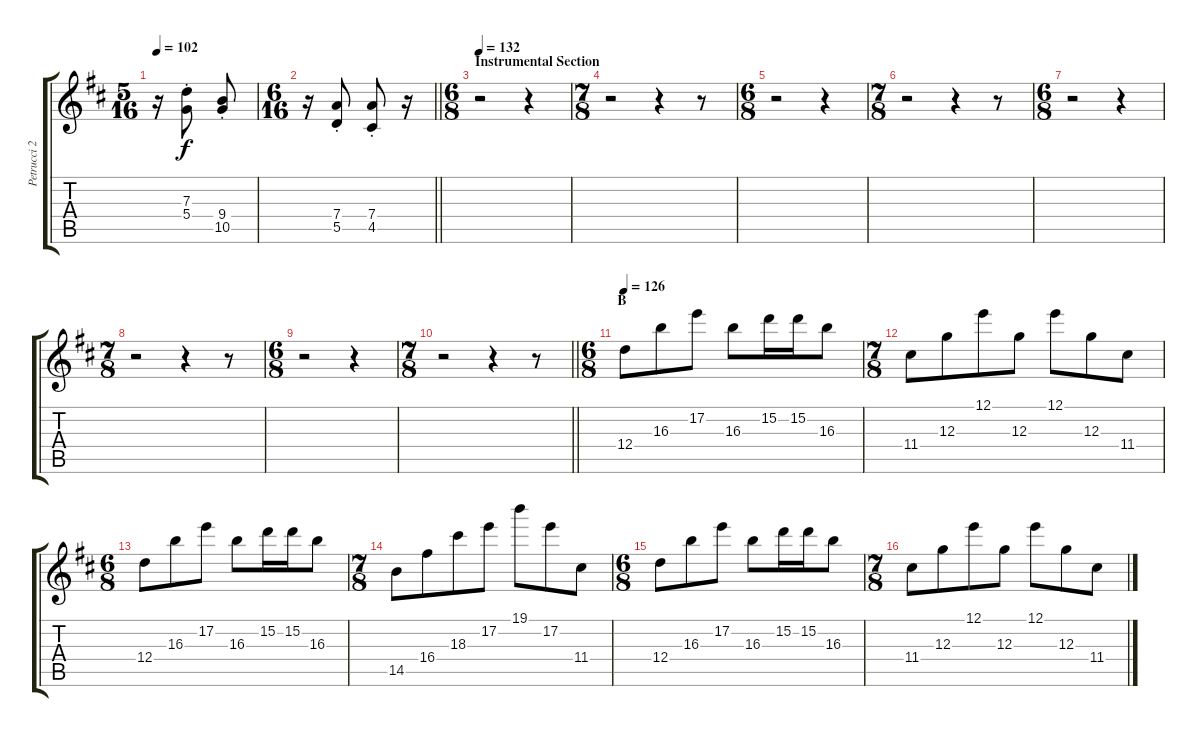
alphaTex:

\track ("Petrucci 2" "Petrucci 2") {instrument overdrivenguitar}
\staff {score tabs}
\tuning (E4 B3 G3 D3 A2 E2) {hide}
\ts (5 16)
\tempo 102
\clef g2
\ks bminor
r.16{dy f} (7.3{st} 5.4{st}).8 (9.4{st} 10.5{st}).8 |
\ts (6 16)
\barLineRight lightlight
r.16 (7.4{st} 5.5{st}).8 (7.4{st} 4.5{st}).8 r.16 |
\ts (6 8)
\section ("" "Instrumental Section")
\tempo 132
r.2 r.4 |
\ts (7 8)
r.2 r.4 r.8 |
\ts (6 8)
r.2 r.4 |
\ts (7 8)
r.2 r.4 r.8 |
\ts (6 8)
r.2 r.4 |
\ts (7 8)
r.2 r.4 r.8 |
\ts (6 8)
r.2 r.4 |
\ts (7 8)
\barLineRight lightlight
r.2 r.4 r.8 |
\ts (6 8)
\section ("" "B")
\tempo 126
12.4.8{volume 13 balance 12} 16.3.8 17.2.8 16.3.8 15.2.16 15.2.16 16.3.8 |
\ts (7 8)
11.4.8 12.3.8 12.1.8 12.3.8 12.1.8 12.3.8 11.4.8 |
\ts (6 8)
12.4.8 16.3.8 17.2.8 16.3.8 15.2.16 15.2.16 16.3.8 |
\ts (7 8)
14.5.8 16.4.8 18.3.8 17.2.8 19.1.8 17.2.8 11.4.8 |
\ts (6 8)
12.4.8 16.3.8 17.2.8 16.3.8 15.2.16 15.2.16 16.3.8 |
\ts (7 8)
11.4.8 12.3.8 12.1.8 12.3.8 12.1.8 12.3.8 11.4.8
